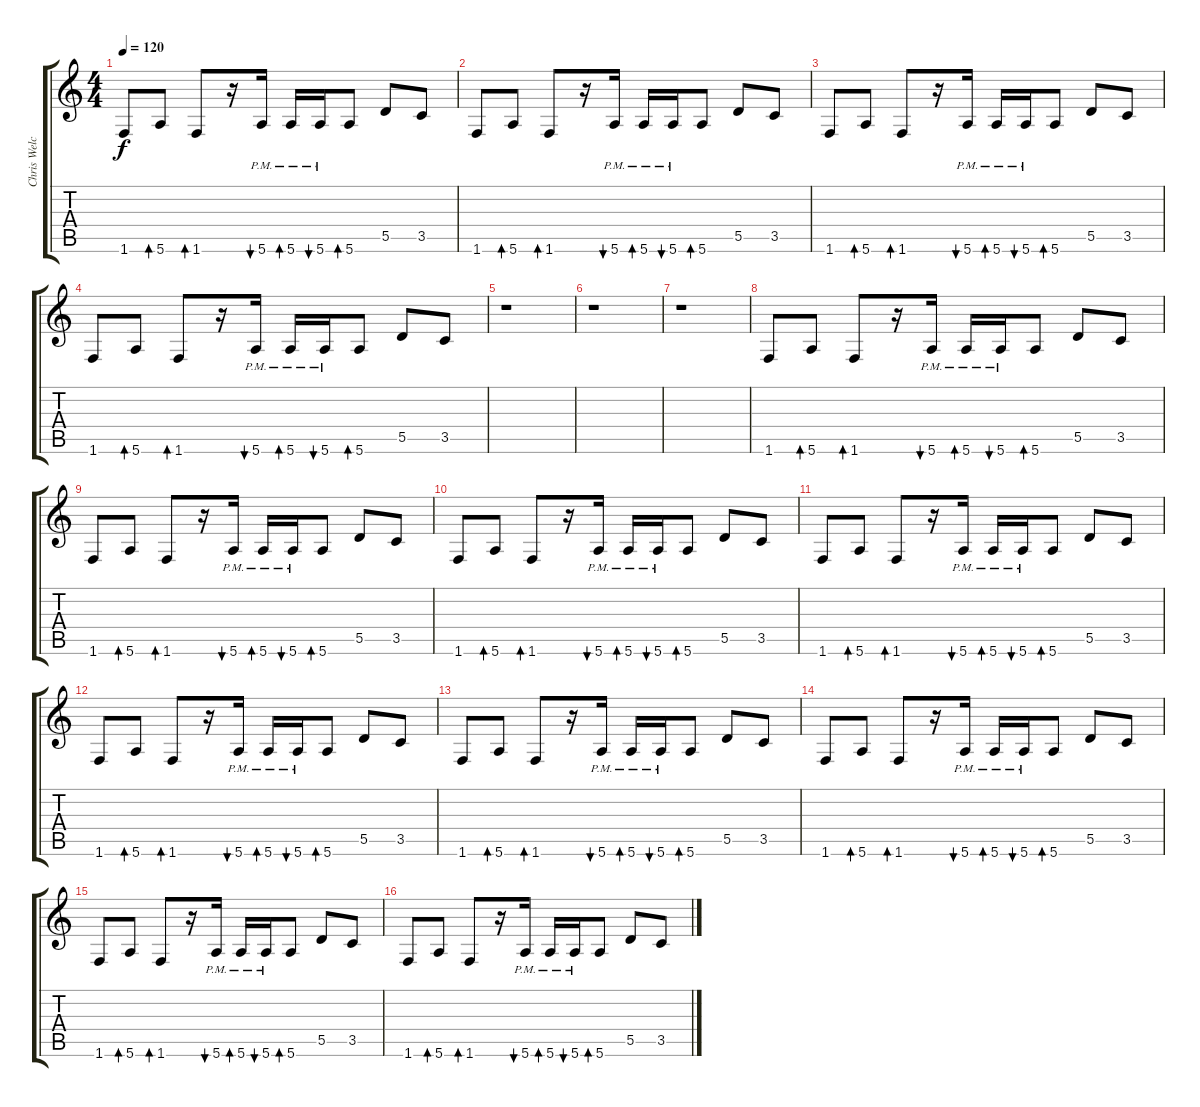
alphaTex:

\track ("Chris Welch" "Chris Welc") {instrument electricbassfinger}
\staff {score tabs}
\tuning (E4 B3 G3 D3 A2 E2) {hide}
\ts (4 4)
\tempo 120
\clef g2
\ks c
1.6.8{dy f} 5.6.8{bd 240} 1.6.8{bd 120} r.16 5.6{pm}.16{bu 120} 5.6{pm}.16{bd 120} 5.6{pm}.16{bu 120} 5.6.8{bd 120} 5.5.8 3.5.8 |
1.6.8 5.6.8{bd 240} 1.6.8{bd 120} r.16 5.6{pm}.16{bu 120} 5.6{pm}.16{bd 120} 5.6{pm}.16{bu 120} 5.6.8{bd 120} 5.5.8 3.5.8 |
1.6.8 5.6.8{bd 240} 1.6.8{bd 120} r.16 5.6{pm}.16{bu 120} 5.6{pm}.16{bd 120} 5.6{pm}.16{bu 120} 5.6.8{bd 120} 5.5.8 3.5.8 |
1.6.8 5.6.8{bd 240} 1.6.8{bd 120} r.16 5.6{pm}.16{bu 120} 5.6{pm}.16{bd 120} 5.6{pm}.16{bu 120} 5.6.8{bd 120} 5.5.8 3.5.8 |
r.1 |
r.1 |
r.1 |
1.6.8 5.6.8{bd 240} 1.6.8{bd 120} r.16 5.6{pm}.16{bu 120} 5.6{pm}.16{bd 120} 5.6{pm}.16{bu 120} 5.6.8{bd 120} 5.5.8 3.5.8 |
1.6.8 5.6.8{bd 240} 1.6.8{bd 120} r.16 5.6{pm}.16{bu 120} 5.6{pm}.16{bd 120} 5.6{pm}.16{bu 120} 5.6.8{bd 120} 5.5.8 3.5.8 |
1.6.8 5.6.8{bd 240} 1.6.8{bd 120} r.16 5.6{pm}.16{bu 120} 5.6{pm}.16{bd 120} 5.6{pm}.16{bu 120} 5.6.8{bd 120} 5.5.8 3.5.8 |
1.6.8 5.6.8{bd 240} 1.6.8{bd 120} r.16 5.6{pm}.16{bu 120} 5.6{pm}.16{bd 120} 5.6{pm}.16{bu 120} 5.6.8{bd 120} 5.5.8 3.5.8 |
1.6.8 5.6.8{bd 240} 1.6.8{bd 120} r.16 5.6{pm}.16{bu 120} 5.6{pm}.16{bd 120} 5.6{pm}.16{bu 120} 5.6.8{bd 120} 5.5.8 3.5.8 |
1.6.8 5.6.8{bd 240} 1.6.8{bd 120} r.16 5.6{pm}.16{bu 120} 5.6{pm}.16{bd 120} 5.6{pm}.16{bu 120} 5.6.8{bd 120} 5.5.8 3.5.8 |
1.6.8 5.6.8{bd 240} 1.6.8{bd 120} r.16 5.6{pm}.16{bu 120} 5.6{pm}.16{bd 120} 5.6{pm}.16{bu 120} 5.6.8{bd 120} 5.5.8 3.5.8 |
1.6.8 5.6.8{bd 240} 1.6.8{bd 120} r.16 5.6{pm}.16{bu 120} 5.6{pm}.16{bd 120} 5.6{pm}.16{bu 120} 5.6.8{bd 120} 5.5.8 3.5.8 |
1.6.8 5.6.8{bd 240} 1.6.8{bd 120} r.16 5.6{pm}.16{bu 120} 5.6{pm}.16{bd 120} 5.6{pm}.16{bu 120} 5.6.8{bd 120} 5.5.8 3.5.8
